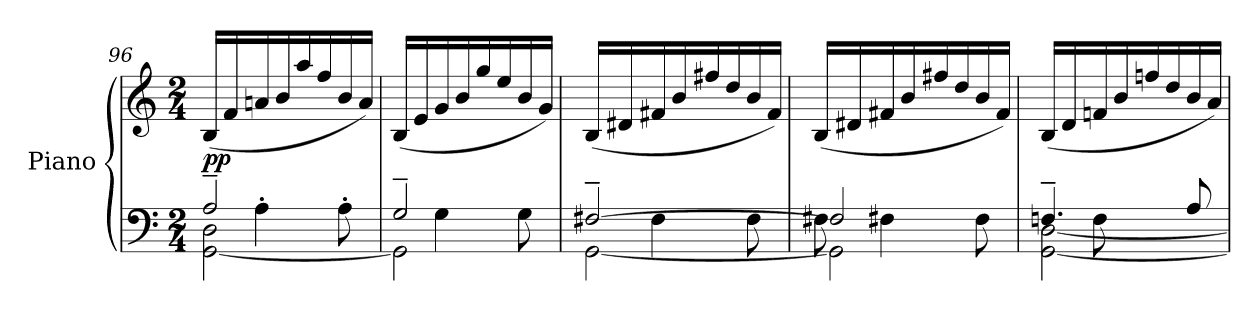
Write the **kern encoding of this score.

**kern	**kern	**dynam
*part1	*part1	*part1
*staff2	*staff1	*staff1/2
*I"Piano	*	*
*I'Pno.	*	*
*clefF4	*clefG2	*
*k[]	*k[]	*
*M2/4	*M2/4	*
=96	=96	=96
*^	*	*
*	*^	*	*
!	!	!	!	!LO:DY:b
8ryy	[2GG\ 2D\	2A~/	(<16B/LL	pp
.	.	.	16f/	.
4A'\	.	.	16an/	.
.	.	.	16b/	.
.	.	.	16aa/	.
.	.	.	16ff/	.
8A'\	.	.	16b/	.
.	.	.	16a/JJ)	.
!!LO:PB:g=z
=97	=97	=97	=97	=97
8ryy	2GG\]	2G~/	(<16B/LL	.
.	.	.	16e/	.
4G\	.	.	16g/	.
.	.	.	16b/	.
.	.	.	16gg/	.
.	.	.	16ee/	.
8G\	.	.	16b/	.
.	.	.	16g/JJ)	.
=98	=98	=98	=98	=98
8ryy	[2GG\	[2F#X~/	(<16B/LL	.
.	.	.	16d#X/	.
4F#\	.	.	16f#X/	.
.	.	.	16b/	.
.	.	.	16ff#X/	.
.	.	.	16dd/	.
8F#\	.	.	16b/	.
.	.	.	16f#/JJ)	.
=99	=99	=99	=99	=99
8F#X\	2GG\]	2F#/]	(<16B/LL	.
.	.	.	16d#X/	.
4F#\	.	.	16f#X/	.
.	.	.	16b/	.
.	.	.	16ff#X/	.
.	.	.	16dd/	.
8F#\	.	.	16b/	.
.	.	.	16f#/JJ)	.
=100	=100	=100	=100	=100
8ryy	[2GG\ [2D\	4.Fn~/	(<16B/LL	.
.	.	.	16d/	.
8F\	.	.	16fn/	.
.	.	.	16b/	.
4ryy	.	.	16ffn/	.
.	.	.	16dd/	.
.	.	8A/	16b/	.
.	.	.	16a/JJ)	.
*v	*v	*v	*	*
=	=	=
*-	*-	*-
